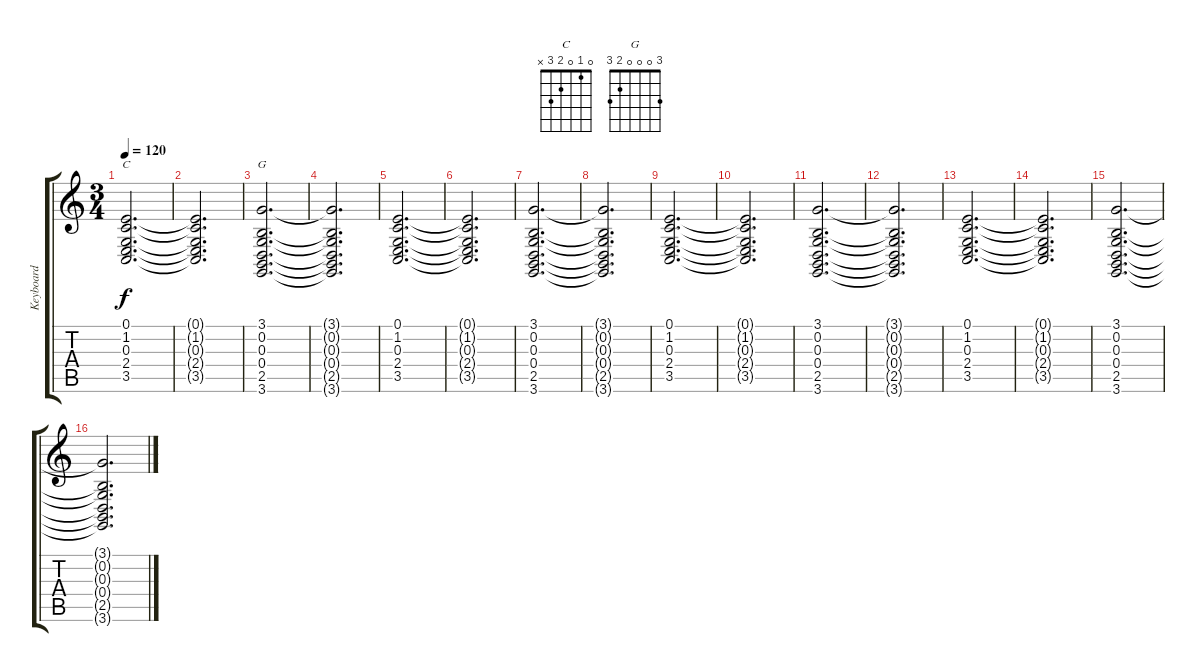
\track ("Keyboard" "Keyboard") {instrument stringensemble2}
\staff {score tabs}
\tuning (E4 B3 G3 D3 A2 E2) {hide}
\chord ("C" 0 1 0 2 3 x)
\chord ("G" 3 0 0 0 2 3)
\ts (3 4)
\tempo 120
\clef g2
\ks c
(0.1 1.2 0.3 2.4 3.5).2{d ch "C" dy f} |
(0.1{t} 1.2{t} 0.3{t} 2.4{t} 3.5{t}).2{d} |
(3.1 0.2 0.3 0.4 2.5 3.6).2{d ch "G"} |
(3.1{t} 0.2{t} 0.3{t} 0.4{t} 2.5{t} 3.6{t}).2{d} |
(0.1 1.2 0.3 2.4 3.5).2{d} |
(0.1{t} 1.2{t} 0.3{t} 2.4{t} 3.5{t}).2{d} |
(3.1 0.2 0.3 0.4 2.5 3.6).2{d} |
(3.1{t} 0.2{t} 0.3{t} 0.4{t} 2.5{t} 3.6{t}).2{d} |
(0.1 1.2 0.3 2.4 3.5).2{d} |
(0.1{t} 1.2{t} 0.3{t} 2.4{t} 3.5{t}).2{d} |
(3.1 0.2 0.3 0.4 2.5 3.6).2{d} |
(3.1{t} 0.2{t} 0.3{t} 0.4{t} 2.5{t} 3.6{t}).2{d} |
(0.1 1.2 0.3 2.4 3.5).2{d} |
(0.1{t} 1.2{t} 0.3{t} 2.4{t} 3.5{t}).2{d} |
(3.1 0.2 0.3 0.4 2.5 3.6).2{d} |
(3.1{t} 0.2{t} 0.3{t} 0.4{t} 2.5{t} 3.6{t}).2{d}
